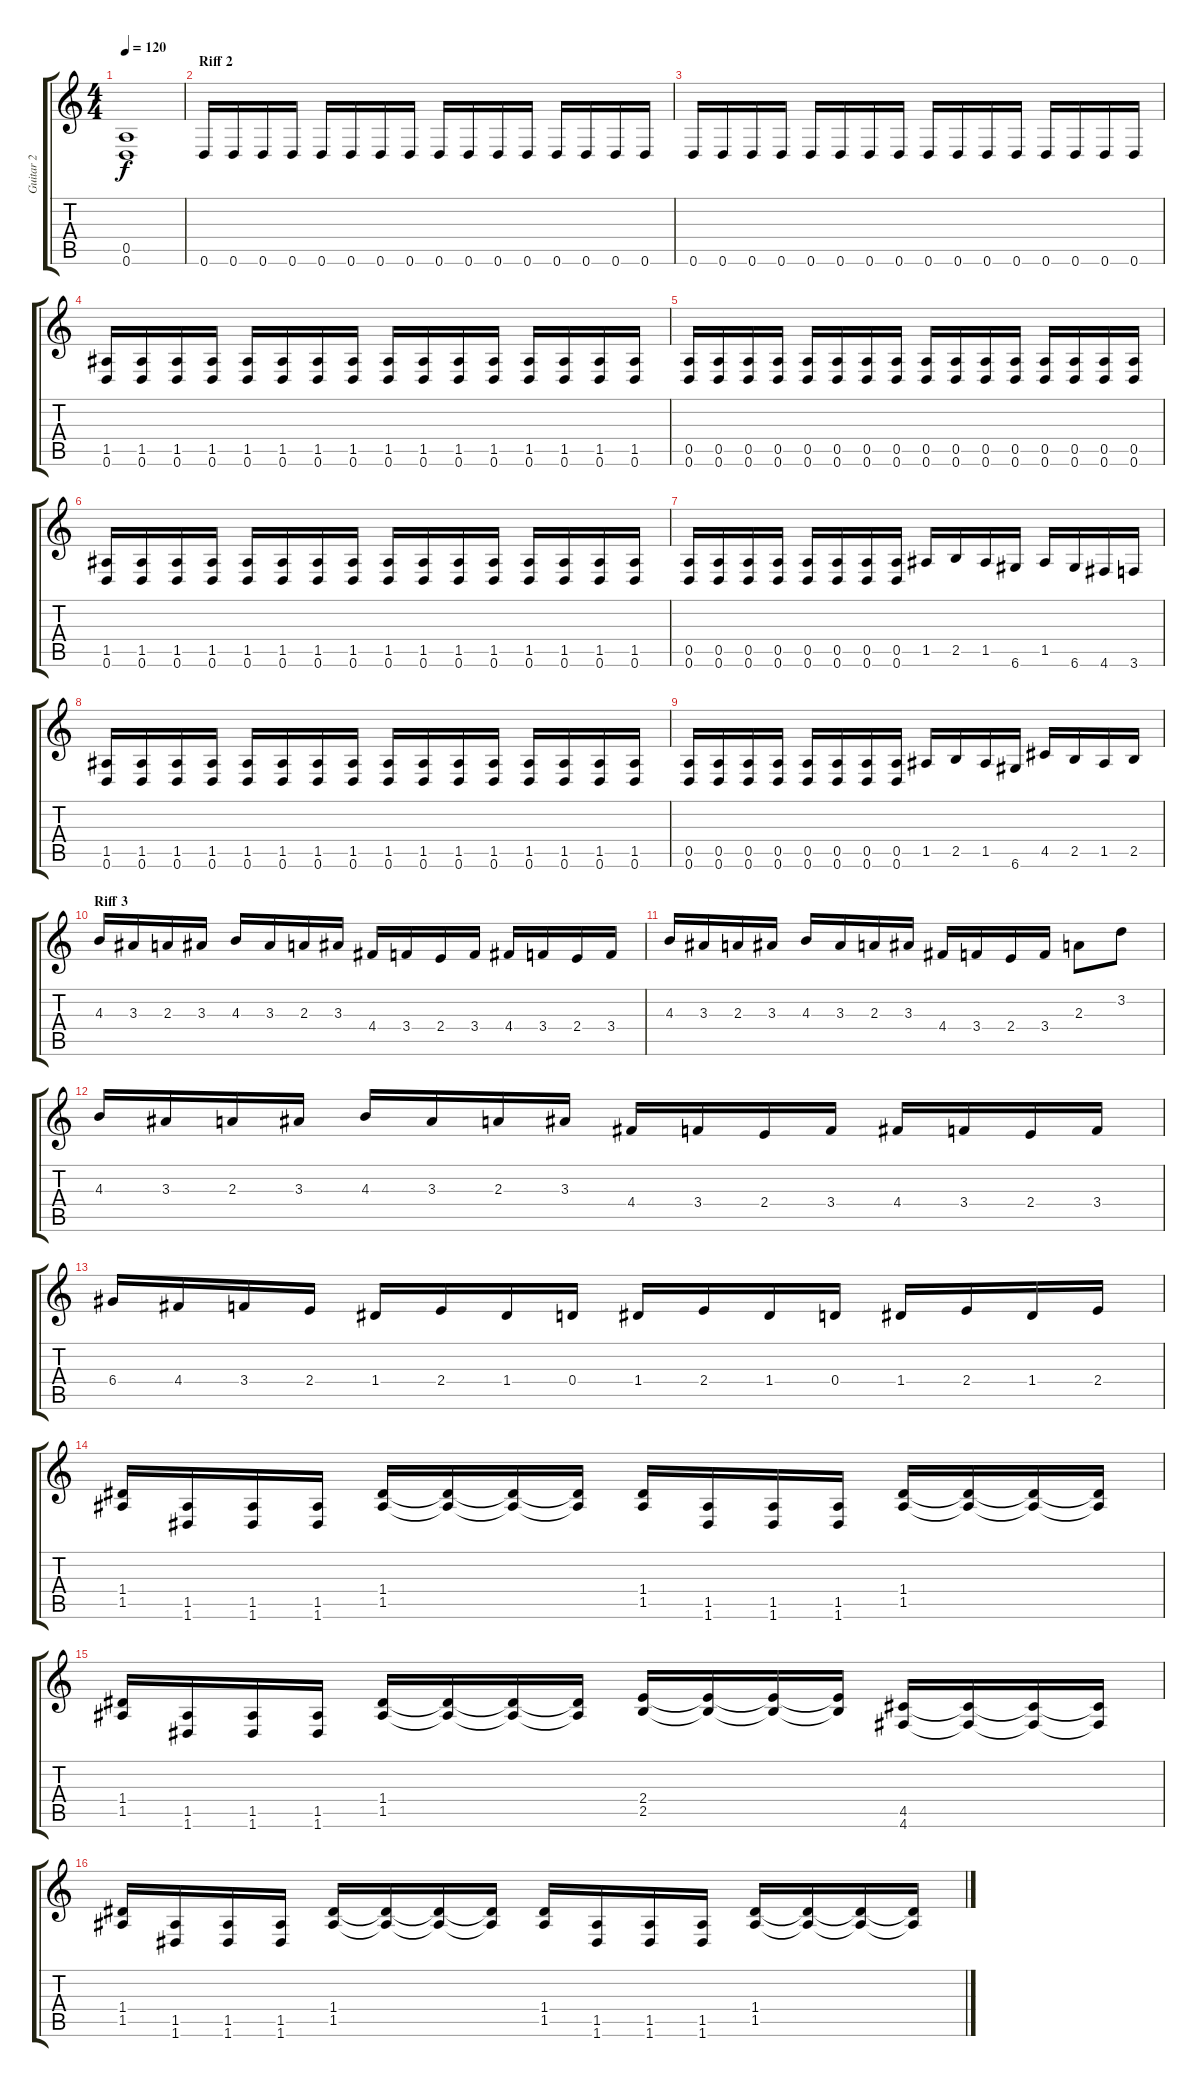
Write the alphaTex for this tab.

\track ("Guitar 2" "Guitar 2") {instrument distortionguitar}
\staff {score tabs}
\tuning (E4 B3 G3 D3 A2 D2) {hide}
\ts (4 4)
\tempo 120
\clef g2
\ks c
(0.5 0.6).1{dy f} |
\section ("" "Riff 2")
0.6.16 0.6.16 0.6.16 0.6.16 0.6.16 0.6.16 0.6.16 0.6.16 0.6.16 0.6.16 0.6.16 0.6.16 0.6.16 0.6.16 0.6.16 0.6.16 |
0.6.16 0.6.16 0.6.16 0.6.16 0.6.16 0.6.16 0.6.16 0.6.16 0.6.16 0.6.16 0.6.16 0.6.16 0.6.16 0.6.16 0.6.16 0.6.16 |
(1.5 0.6).16 (1.5 0.6).16 (1.5 0.6).16 (1.5 0.6).16 (1.5 0.6).16 (1.5 0.6).16 (1.5 0.6).16 (1.5 0.6).16 (1.5 0.6).16 (1.5 0.6).16 (1.5 0.6).16 (1.5 0.6).16 (1.5 0.6).16 (1.5 0.6).16 (1.5 0.6).16 (1.5 0.6).16 |
(0.5 0.6).16 (0.5 0.6).16 (0.5 0.6).16 (0.5 0.6).16 (0.5 0.6).16 (0.5 0.6).16 (0.5 0.6).16 (0.5 0.6).16 (0.5 0.6).16 (0.5 0.6).16 (0.5 0.6).16 (0.5 0.6).16 (0.5 0.6).16 (0.5 0.6).16 (0.5 0.6).16 (0.5 0.6).16 |
(1.5 0.6).16 (1.5 0.6).16 (1.5 0.6).16 (1.5 0.6).16 (1.5 0.6).16 (1.5 0.6).16 (1.5 0.6).16 (1.5 0.6).16 (1.5 0.6).16 (1.5 0.6).16 (1.5 0.6).16 (1.5 0.6).16 (1.5 0.6).16 (1.5 0.6).16 (1.5 0.6).16 (1.5 0.6).16 |
(0.5 0.6).16 (0.5 0.6).16 (0.5 0.6).16 (0.5 0.6).16 (0.5 0.6).16 (0.5 0.6).16 (0.5 0.6).16 (0.5 0.6).16 1.5.16 2.5.16 1.5.16 6.6.16 1.5.16 6.6.16 4.6.16 3.6.16 |
(1.5 0.6).16 (1.5 0.6).16 (1.5 0.6).16 (1.5 0.6).16 (1.5 0.6).16 (1.5 0.6).16 (1.5 0.6).16 (1.5 0.6).16 (1.5 0.6).16 (1.5 0.6).16 (1.5 0.6).16 (1.5 0.6).16 (1.5 0.6).16 (1.5 0.6).16 (1.5 0.6).16 (1.5 0.6).16 |
(0.5 0.6).16 (0.5 0.6).16 (0.5 0.6).16 (0.5 0.6).16 (0.5 0.6).16 (0.5 0.6).16 (0.5 0.6).16 (0.5 0.6).16 1.5.16 2.5.16 1.5.16 6.6.16 4.5.16 2.5.16 1.5.16 2.5.16 |
\section ("" "Riff 3")
4.3.16 3.3.16 2.3.16 3.3.16 4.3.16 3.3.16 2.3.16 3.3.16 4.4.16 3.4.16 2.4.16 3.4.16 4.4.16 3.4.16 2.4.16 3.4.16 |
4.3.16 3.3.16 2.3.16 3.3.16 4.3.16 3.3.16 2.3.16 3.3.16 4.4.16 3.4.16 2.4.16 3.4.16 2.3.8 3.2.8{instrument guitarharmonics} |
4.3.16{instrument distortionguitar} 3.3.16 2.3.16 3.3.16 4.3.16 3.3.16 2.3.16 3.3.16 4.4.16 3.4.16 2.4.16 3.4.16 4.4.16 3.4.16 2.4.16 3.4.16 |
6.4.16 4.4.16 3.4.16 2.4.16 1.4.16 2.4.16 1.4.16 0.4.16 1.4.16 2.4.16 1.4.16 0.4.16 1.4.16 2.4.16 1.4.16 2.4.16 |
(1.4 1.5).16 (1.5 1.6).16 (1.5 1.6).16 (1.5 1.6).16 (1.4 1.5).16 (1.4{t} 1.5{t}).16 (1.4{t} 1.5{t}).16 (1.4{t} 1.5{t}).16 (1.4 1.5).16 (1.5 1.6).16 (1.5 1.6).16 (1.5 1.6).16 (1.4 1.5).16 (1.4{t} 1.5{t}).16 (1.4{t} 1.5{t}).16 (1.4{t} 1.5{t}).16 |
(1.4 1.5).16 (1.5 1.6).16 (1.5 1.6).16 (1.5 1.6).16 (1.4 1.5).16 (1.4{t} 1.5{t}).16 (1.4{t} 1.5{t}).16 (1.4{t} 1.5{t}).16 (2.4 2.5).16 (2.4{t} 2.5{t}).16 (2.4{t} 2.5{t}).16 (2.4{t} 2.5{t}).16 (4.5 4.6).16 (4.5{t} 4.6{t}).16 (4.5{t} 4.6{t}).16 (4.5{t} 4.6{t}).16 |
(1.4 1.5).16 (1.5 1.6).16 (1.5 1.6).16 (1.5 1.6).16 (1.4 1.5).16 (1.4{t} 1.5{t}).16 (1.4{t} 1.5{t}).16 (1.4{t} 1.5{t}).16 (1.4 1.5).16 (1.5 1.6).16 (1.5 1.6).16 (1.5 1.6).16 (1.4 1.5).16 (1.4{t} 1.5{t}).16 (1.4{t} 1.5{t}).16 (1.4{t} 1.5{t}).16
